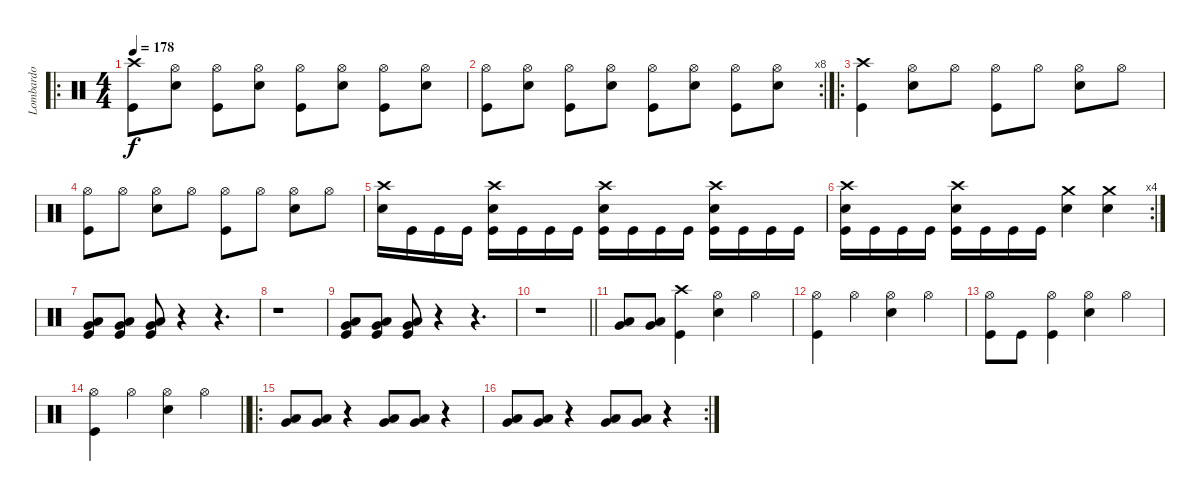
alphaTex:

\track ("Lombardo" "Lombardo") {instrument percussion}
\staff {score}
\articulation defaults
\ro
\ts (4 4)
\tempo 178
\clef neutral
\ks c
("Crash high (hit)" "Kick (hit)").8{dy f} ("Hi-Hat (open)" "Snare (hit) 2").8 ("Hi-Hat (open)" "Kick (hit)").8 ("Hi-Hat (open)" "Snare (hit) 2").8 ("Hi-Hat (open)" "Kick (hit)").8 ("Hi-Hat (open)" "Snare (hit) 2").8 ("Hi-Hat (open)" "Kick (hit)").8 ("Hi-Hat (open)" "Snare (hit) 2").8 |
\rc 8
("Hi-Hat (open)" "Kick (hit)").8 ("Hi-Hat (open)" "Snare (hit) 2").8 ("Hi-Hat (open)" "Kick (hit)").8 ("Hi-Hat (open)" "Snare (hit) 2").8 ("Hi-Hat (open)" "Kick (hit)").8 ("Hi-Hat (open)" "Snare (hit) 2").8 ("Hi-Hat (open)" "Kick (hit)").8 ("Hi-Hat (open)" "Snare (hit) 2").8 |
\ro
("Crash high (hit)" "Kick (hit)").4 ("Hi-Hat (open)" "Snare (hit) 2").8 "Hi-Hat (open)".8 ("Hi-Hat (open)" "Kick (hit)").8 "Hi-Hat (open)".8 ("Hi-Hat (open)" "Snare (hit) 2").8 "Hi-Hat (open)".8 |
("Hi-Hat (open)" "Kick (hit)").8 "Hi-Hat (open)".8 ("Hi-Hat (open)" "Snare (hit) 2").8 "Hi-Hat (open)".8 ("Hi-Hat (open)" "Kick (hit)").8 "Hi-Hat (open)".8 ("Hi-Hat (open)" "Snare (hit) 2").8 "Hi-Hat (open)".8 |
("Crash high (hit)" "Snare (hit) 2").16 "Kick (hit)".16 "Kick (hit)".16 "Kick (hit)".16 ("Crash high (hit)" "Snare (hit) 2" "Kick (hit)").16 "Kick (hit)".16 "Kick (hit)".16 "Kick (hit)".16 ("Crash high (hit)" "Snare (hit) 2" "Kick (hit)").16 "Kick (hit)".16 "Kick (hit)".16 "Kick (hit)".16 ("Crash high (hit)" "Snare (hit) 2" "Kick (hit)").16 "Kick (hit)".16 "Kick (hit)".16 "Kick (hit)".16 |
\rc 4
("Crash high (hit)" "Snare (hit) 2" "Kick (hit)").16 "Kick (hit)".16 "Kick (hit)".16 "Kick (hit)".16 ("Crash high (hit)" "Snare (hit) 2" "Kick (hit)").16 "Kick (hit)".16 "Kick (hit)".16 "Kick (hit)".16 ("Crash medium (hit)" "Snare (hit) 2").4 ("Crash medium (hit)" "Snare (hit) 2").4 |
("Very Low Tom (hit)" "Low Floor Tom (hit)" "Kick (hit)").8 ("Very Low Tom (hit)" "Low Floor Tom (hit)" "Kick (hit)").8 ("Very Low Tom (hit)" "Low Floor Tom (hit)" "Kick (hit)").8 r.4 r.4{d} |
r.1 |
("Very Low Tom (hit)" "Low Floor Tom (hit)" "Kick (hit)").8 ("Very Low Tom (hit)" "Low Floor Tom (hit)" "Kick (hit)").8 ("Very Low Tom (hit)" "Low Floor Tom (hit)" "Kick (hit)").8 r.4 r.4{d} |
\barLineRight lightlight
r.1 |
("Very Low Tom (hit)" "Low Floor Tom (hit)").8 ("Very Low Tom (hit)" "Low Floor Tom (hit)").8 ("Crash high (hit)" "Kick (hit)").4 ("Hi-Hat (open)" "Snare (hit) 2").4 "Hi-Hat (open)".4 |
("Hi-Hat (open)" "Kick (hit)").4 "Hi-Hat (open)".4 ("Hi-Hat (open)" "Snare (hit) 2").4 "Hi-Hat (open)".4 |
("Hi-Hat (open)" "Kick (hit)").8 "Kick (hit)".8 ("Hi-Hat (open)" "Kick (hit)").4 ("Hi-Hat (open)" "Snare (hit) 2").4 "Hi-Hat (open)".4 |
\barLineRight lightlight
("Hi-Hat (open)" "Kick (hit)").4 "Hi-Hat (open)".4 ("Hi-Hat (open)" "Snare (hit) 2").4 "Hi-Hat (open)".4 |
\ro
("Very Low Tom (hit)" "Low Floor Tom (hit)").8 ("Very Low Tom (hit)" "Low Floor Tom (hit)").8 r.4 ("Low Floor Tom (hit)" "Very Low Tom (hit)").8 ("Low Floor Tom (hit)" "Very Low Tom (hit)").8 r.4 |
\rc 2
("Very Low Tom (hit)" "Low Floor Tom (hit)").8 ("Very Low Tom (hit)" "Low Floor Tom (hit)").8 r.4 ("Low Floor Tom (hit)" "Very Low Tom (hit)").8 ("Low Floor Tom (hit)" "Very Low Tom (hit)").8 r.4
